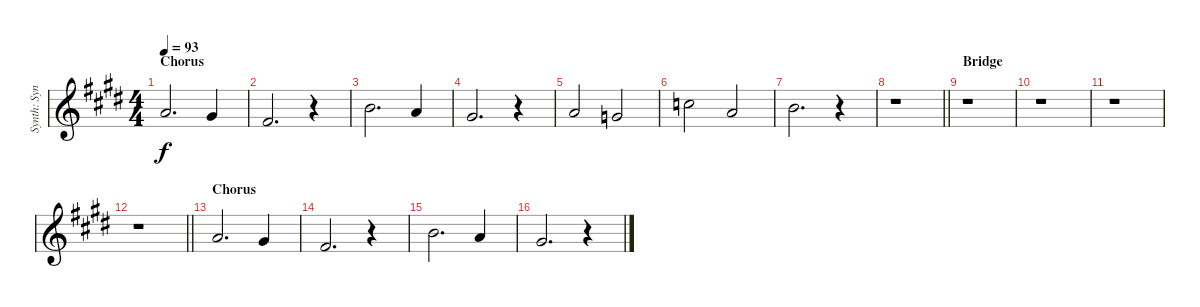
\track ("Synth: Synth" "Synth: Syn") {instrument stringensemble2}
\staff {score}
\tuning (E4 B3 G3 D3 A2 E2) {hide}
\ts (4 4)
\section ("" "Chorus")
\tempo 93
\clef g2
\ks c#minor
14.3.2{d dy f} 13.3.4 |
11.3.2{d} r.4 |
12.2.2{d} 10.2.4 |
9.2.2{d} r.4 |
10.2.2 8.2.2 |
8.1.2 5.1.2 |
7.1.2{d} r.4 |
\barLineRight lightlight
r.1 |
\section ("" "Bridge")
r.1 |
r.1 |
r.1 |
\barLineRight lightlight
r.1 |
\section ("" "Chorus")
5.1.2{d} 4.1.4 |
2.1.2{d} r.4 |
7.1.2{d} 5.1.4 |
4.1.2{d} r.4
